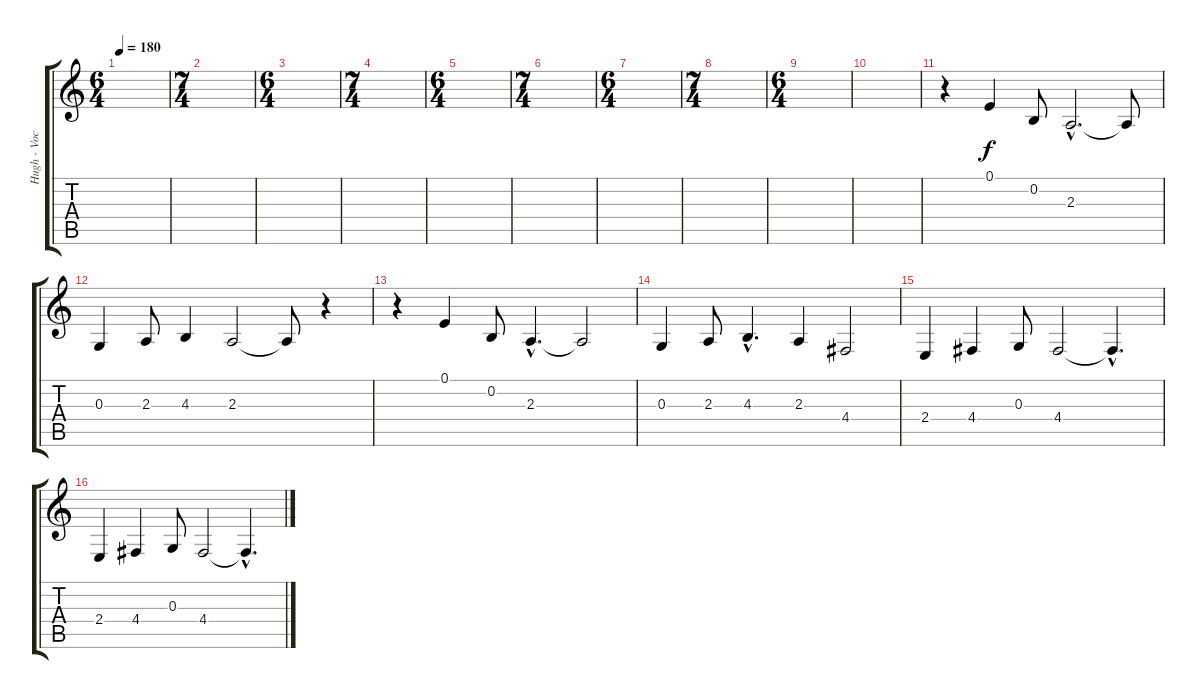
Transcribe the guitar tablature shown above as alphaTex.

\track ("Hugh - Vocals" "Hugh - Voc") {instrument tuba}
\staff {score tabs}
\tuning (E4 B3 G3 D3 A2 E2) {hide}
\ts (6 4)
\tempo 180
\clef g2
\ks c
|
\ts (7 4)
|
\ts (6 4)
|
\ts (7 4)
|
\ts (6 4)
|
\ts (7 4)
|
\ts (6 4)
|
\ts (7 4)
|
\ts (6 4)
|
|
r.4 0.1.4 0.2.8 2.3{hac}.2{d} 2.3{t}.8 |
0.3.4 2.3.8 4.3.4 2.3.2 2.3{t}.8 r.4 |
r.4 0.1.4 0.2.8 2.3{hac}.4{d} 2.3{t}.2 |
0.3.4 2.3.8 4.3{hac}.4{d} 2.3.4 4.4.2 |
2.4.4 4.4.4 0.3.8 4.4.2 4.4{hac t}.4{d} |
2.4.4 4.4.4 0.3.8 4.4.2 4.4{hac t}.4{d}
